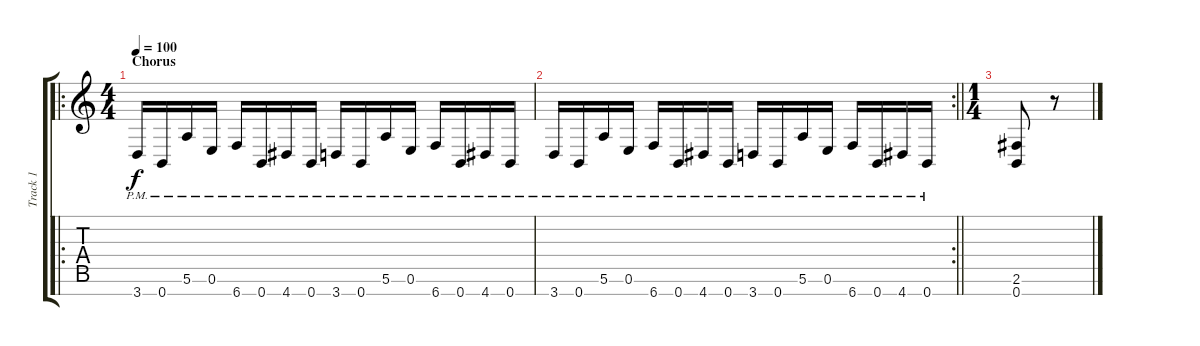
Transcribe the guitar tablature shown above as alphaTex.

\track ("Track 1" "Track 1") {instrument distortionguitar}
\staff {score tabs}
\tuning (E4 B3 G3 D3 A2 E2 B1) {hide}
\ro
\ts (4 4)
\section ("" "Chorus")
\tempo 100
\clef g2
\ks c
3.7{pm}.16{dy f} 0.7{pm}.16 5.6{pm}.16 0.6{pm}.16 6.7{pm}.16 0.7{pm}.16 4.7{pm}.16 0.7{pm}.16 3.7{pm}.16 0.7{pm}.16 5.6{pm}.16 0.6{pm}.16 6.7{pm}.16 0.7{pm}.16 4.7{pm}.16 0.7{pm}.16 |
\rc 2
\barLineRight lightlight
3.7{pm}.16 0.7{pm}.16 5.6{pm}.16 0.6{pm}.16 6.7{pm}.16 0.7{pm}.16 4.7{pm}.16 0.7{pm}.16 3.7{pm}.16 0.7{pm}.16 5.6{pm}.16 0.6{pm}.16 6.7{pm}.16 0.7{pm}.16 4.7{pm}.16 0.7{pm}.16 |
\ts (1 4)
(2.6 0.7).8 r.8
